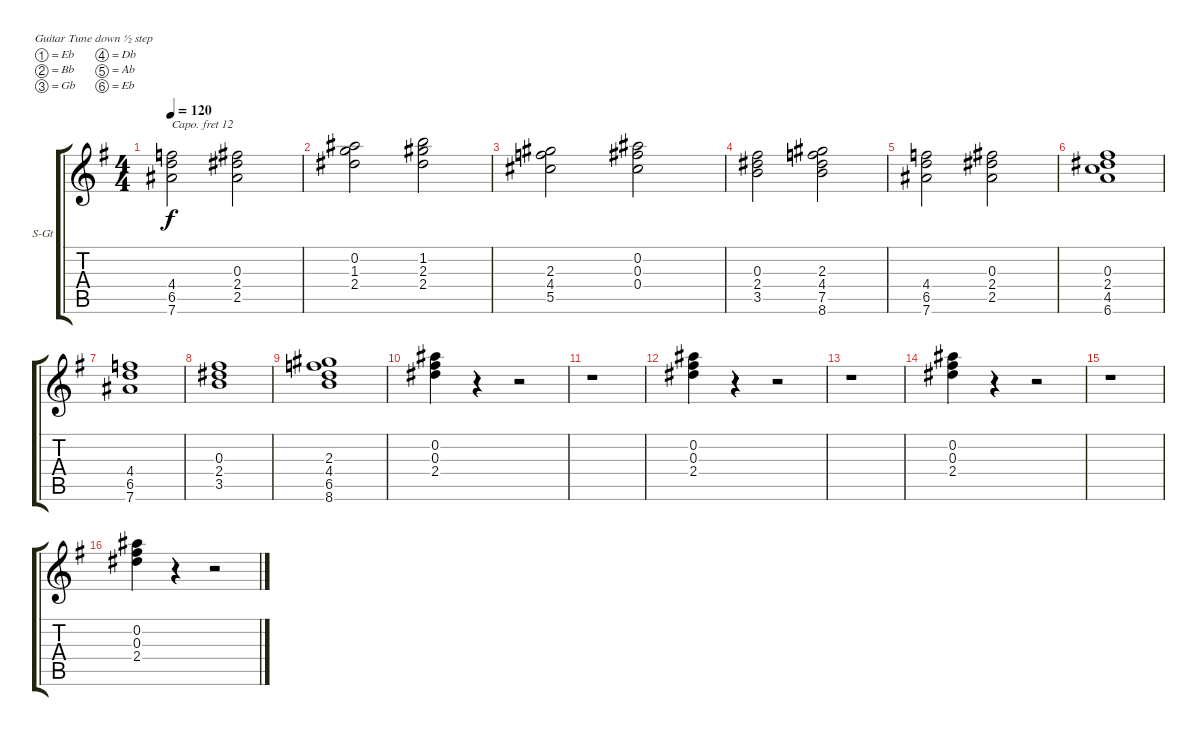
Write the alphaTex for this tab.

\bracketExtendMode groupsimilarinstruments
\firstSystemTrackNameOrientation horizontal
\otherSystemsTrackNameOrientation horizontal
\track ("Keyboard - Derek Sherinian" "S-Gt") {mute instrument choiraahs}
\staff {score tabs}
\capo 12
\tuning (Eb4 Bb3 Gb3 Db3 Ab2 Eb2)
\displaytranspose 12
\ts (4 4)
\tempo 120
\clef g2
\ks eminor
(4.4 6.5 7.6).2{dy f} (0.3 2.4 2.5).2 |
(0.2 1.3 2.4).2 (1.2 2.3 2.4).2 |
(2.3 4.4 5.5).2 (0.2 0.3 0.4).2 |
(0.3 2.4 3.5).2 (2.3 4.4 7.5 8.6).2 |
(4.4 6.5 7.6).2 (0.3 2.4 2.5).2 |
(0.3 2.4 4.5 6.6).1 |
(4.4 6.5 7.6).1 |
(0.3 2.4 3.5).1 |
(2.3 4.4 6.5 8.6).1 |
(0.2 0.3 2.4).4 r.4 r.2 |
r.1 |
(0.2 0.3 2.4).4 r.4 r.2 |
r.1 |
(0.2 0.3 2.4).4 r.4 r.2 |
r.1 |
(0.2 0.3 2.4).4 r.4 r.2
